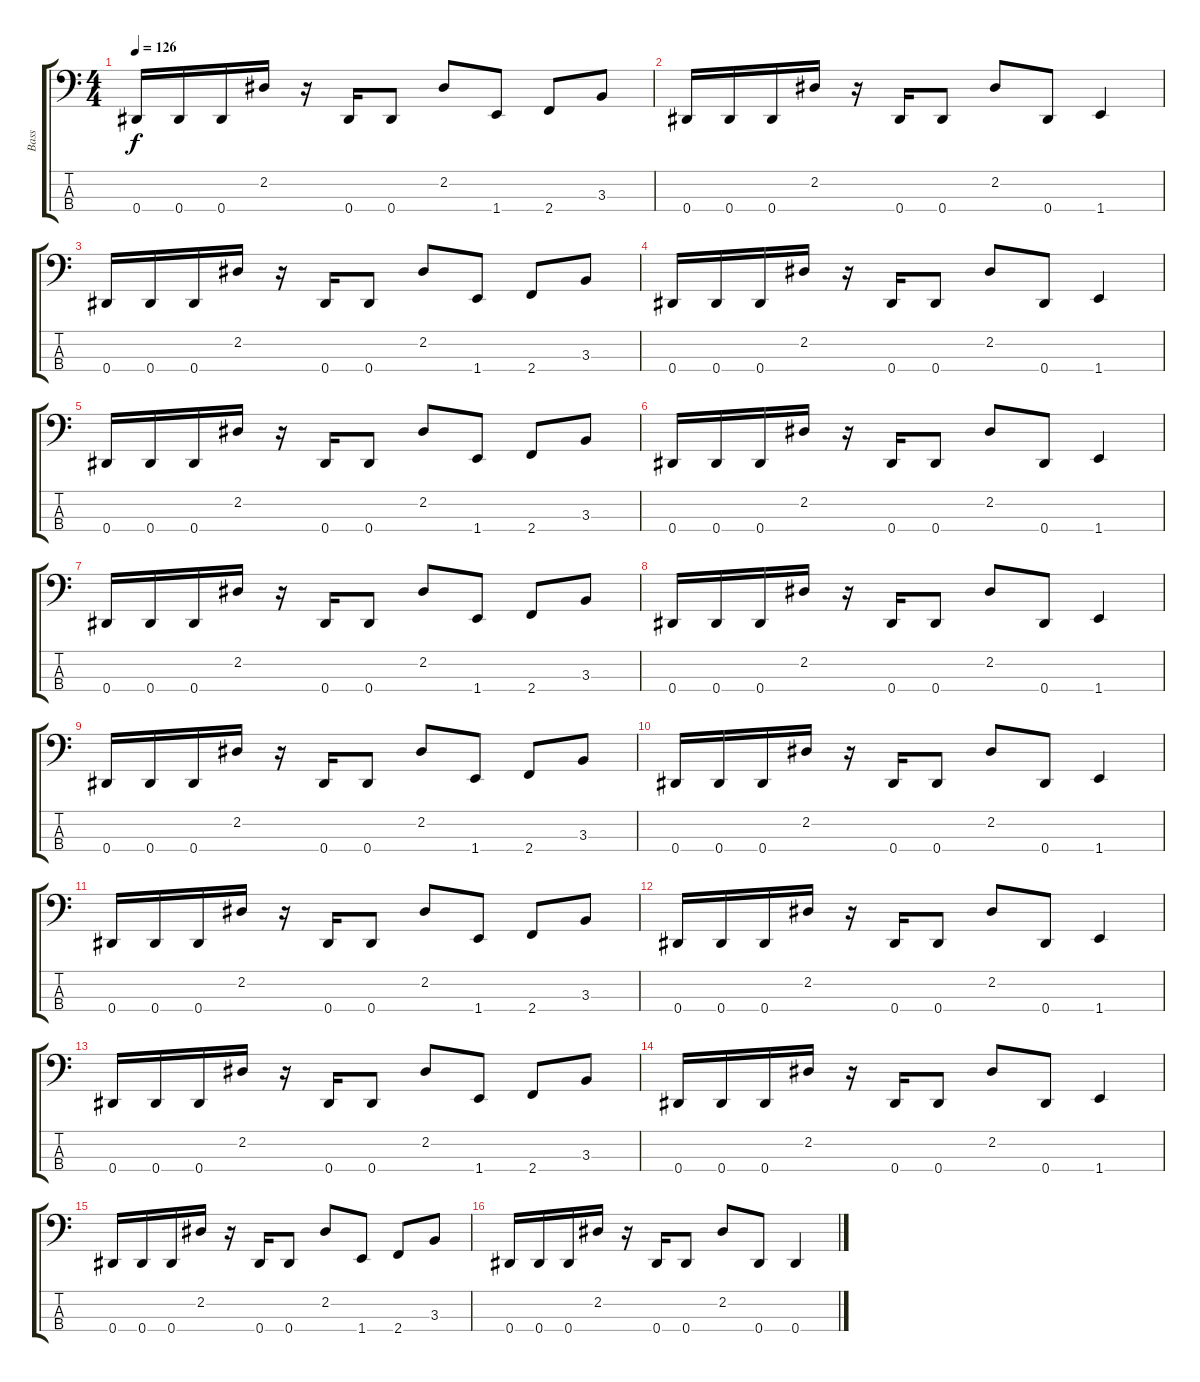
\track ("Bass" "Bass") {instrument electricbasspick}
\staff {score tabs}
\tuning (Gb2 Db2 Ab1 Eb1) {hide}
\ts (4 4)
\tempo 126
\clef f4
\ks c
0.4.16{dy f} 0.4.16 0.4.16 2.2.16 r.16 0.4.16 0.4.8 2.2.8 1.4.8 2.4.8 3.3.8 |
0.4.16 0.4.16 0.4.16 2.2.16 r.16 0.4.16 0.4.8 2.2.8 0.4.8 1.4.4 |
0.4.16 0.4.16 0.4.16 2.2.16 r.16 0.4.16 0.4.8 2.2.8 1.4.8 2.4.8 3.3.8 |
0.4.16 0.4.16 0.4.16 2.2.16 r.16 0.4.16 0.4.8 2.2.8 0.4.8 1.4.4 |
0.4.16 0.4.16 0.4.16 2.2.16 r.16 0.4.16 0.4.8 2.2.8 1.4.8 2.4.8 3.3.8 |
0.4.16 0.4.16 0.4.16 2.2.16 r.16 0.4.16 0.4.8 2.2.8 0.4.8 1.4.4 |
0.4.16 0.4.16 0.4.16 2.2.16 r.16 0.4.16 0.4.8 2.2.8 1.4.8 2.4.8 3.3.8 |
0.4.16 0.4.16 0.4.16 2.2.16 r.16 0.4.16 0.4.8 2.2.8 0.4.8 1.4.4 |
0.4.16 0.4.16 0.4.16 2.2.16 r.16 0.4.16 0.4.8 2.2.8 1.4.8 2.4.8 3.3.8 |
0.4.16 0.4.16 0.4.16 2.2.16 r.16 0.4.16 0.4.8 2.2.8 0.4.8 1.4.4 |
0.4.16 0.4.16 0.4.16 2.2.16 r.16 0.4.16 0.4.8 2.2.8 1.4.8 2.4.8 3.3.8 |
0.4.16 0.4.16 0.4.16 2.2.16 r.16 0.4.16 0.4.8 2.2.8 0.4.8 1.4.4 |
0.4.16 0.4.16 0.4.16 2.2.16 r.16 0.4.16 0.4.8 2.2.8 1.4.8 2.4.8 3.3.8 |
0.4.16 0.4.16 0.4.16 2.2.16 r.16 0.4.16 0.4.8 2.2.8 0.4.8 1.4.4 |
0.4.16 0.4.16 0.4.16 2.2.16 r.16 0.4.16 0.4.8 2.2.8 1.4.8 2.4.8 3.3.8 |
0.4.16 0.4.16 0.4.16 2.2.16 r.16 0.4.16 0.4.8 2.2.8 0.4.8 0.4.4
